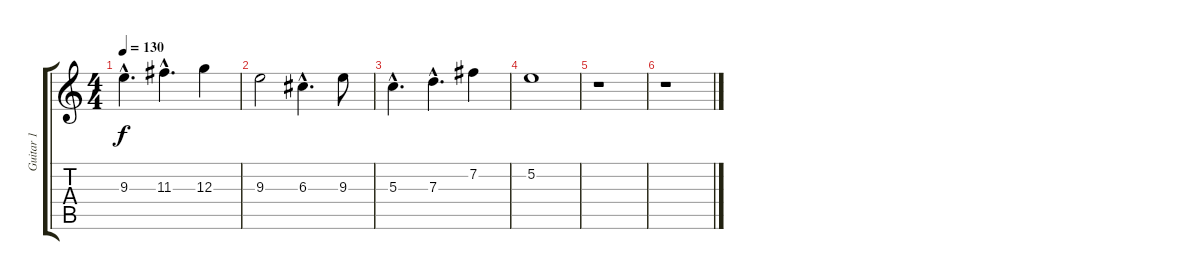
\track ("Guitar 1" "Guitar 1") {instrument electricguitarjazz}
\staff {score tabs}
\tuning (E4 B3 G3 D3 A2 E2) {hide}
\ts (4 4)
\tempo 130
\clef g2
\ks c
9.3{hac}.4{d dy f} 11.3{hac}.4{d} 12.3.4 |
9.3.2 6.3{hac}.4{d} 9.3.8 |
5.3{hac}.4{d} 7.3{hac}.4{d} 7.2.4 |
5.2.1 |
r.1 |
r.1
